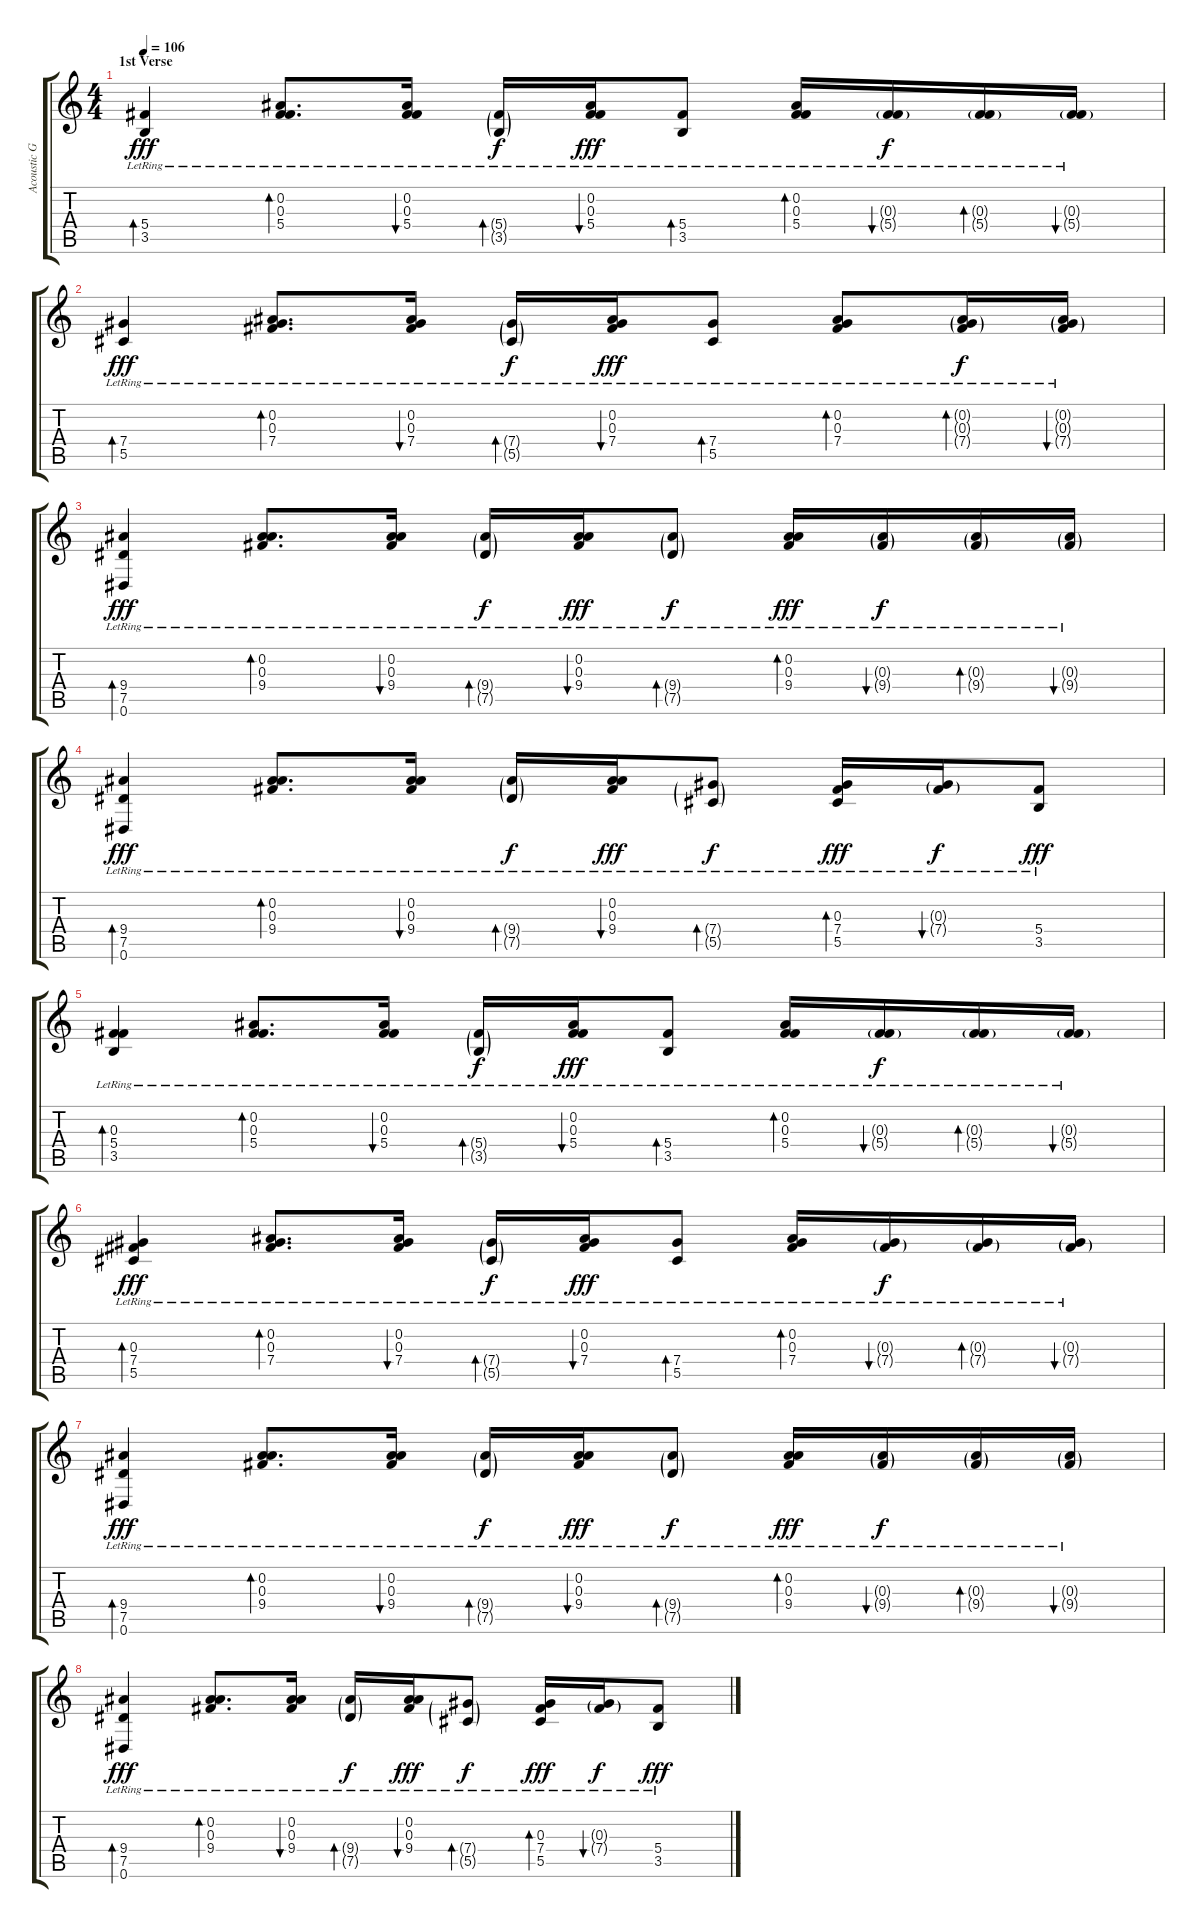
\track ("Acoustic Guitar C/L" "Acoustic G") {instrument acousticguitarsteel}
\staff {score tabs}
\tuning (Eb4 Bb3 Gb3 Db3 Ab2 Eb2) {hide}
\ts (4 4)
\section ("" "1st Verse")
\tempo 106
\clef g2
\ks c
(5.4{lr} 3.5{lr}).4{bd 30 dy fff volume 9 balance 3} (0.2{lr} 0.3{lr} 5.4{lr}).8{d bd 30} (0.2{lr} 0.3{lr} 5.4{lr}).16{bu 30} (5.4{g lr} 3.5{g}).16{bd 30 dy f} (0.2{lr} 0.3{lr} 5.4{lr}).16{bu 30 dy fff} (5.4{lr} 3.5{lr}).8{bd 30} (0.2{lr} 0.3{lr} 5.4{lr}).16{bd 30} (0.3{g lr} 5.4{g lr}).16{bu 30 dy f} (0.3{g lr} 5.4{g lr}).16{bd 30} (0.3{g lr} 5.4{g}).16{bu 30} |
(7.4{lr} 5.5{lr}).4{bd 30 dy fff} (0.2{lr} 0.3{lr} 7.4{lr}).8{d bd 30} (0.2{lr} 0.3{lr} 7.4{lr}).16{bu 30} (7.4{g lr} 5.5{g}).16{bd 30 dy f} (0.2{lr} 0.3{lr} 7.4{lr}).16{bu 30 dy fff} (7.4{lr} 5.5{lr}).8{bd 30} (0.2{lr} 0.3{lr} 7.4{lr}).8{bd 30} (0.2{g lr} 0.3{g lr} 7.4{g lr}).16{bd 30 dy f} (0.2{g lr} 0.3{g lr} 7.4{g lr}).16{bu 30} |
(9.4{lr} 7.5{lr} 0.6{lr}).4{bd 30 dy fff} (0.2{lr} 0.3{lr} 9.4{lr}).8{d bd 30} (0.2{lr} 0.3{lr} 9.4{lr}).16{bu 30} (9.4{g lr} 7.5{g lr}).16{bd 30 dy f} (0.2{lr} 0.3{lr} 9.4{lr}).16{bu 30 dy fff} (9.4{g lr} 7.5{g lr}).8{bd 30 dy f} (0.2{lr} 0.3{lr} 9.4{lr}).16{bd 30 dy fff} (0.3{g lr} 9.4{g lr}).16{bu 30 dy f} (0.3{g lr} 9.4{g lr}).16{bd 30} (0.3{g lr} 9.4{g lr}).16{bu 30} |
(9.4{lr} 7.5{lr} 0.6{lr}).4{bd 30 dy fff} (0.2{lr} 0.3{lr} 9.4{lr}).8{d bd 30} (0.2{lr} 0.3{lr} 9.4{lr}).16{bu 30} (9.4{g lr} 7.5{g lr}).16{bd 30 dy f} (0.2{lr} 0.3{lr} 9.4{lr}).16{bu 30 dy fff} (7.4{g lr} 5.5{g lr}).8{bd 30 dy f} (0.3{lr} 7.4{lr} 5.5{lr}).16{bd 30 dy fff} (0.3{g lr} 7.4{g lr}).16{bu 30 dy f} (5.4{lr} 3.5{lr}).8{dy fff} |
(0.3 5.4{lr} 3.5{lr}).4{bd 30} (0.2{lr} 0.3{lr} 5.4{lr}).8{d bd 30} (0.2{lr} 0.3{lr} 5.4{lr}).16{bu 30} (5.4{g lr} 3.5{g}).16{bd 30 dy f} (0.2{lr} 0.3{lr} 5.4{lr}).16{bu 30 dy fff} (5.4{lr} 3.5{lr}).8{bd 30} (0.2{lr} 0.3{lr} 5.4{lr}).16{bd 30} (0.3{g lr} 5.4{g lr}).16{bu 30 dy f} (0.3{g lr} 5.4{g lr}).16{bd 30} (0.3{g lr} 5.4{g}).16{bu 30} |
(0.3 7.4{lr} 5.5{lr}).4{bd 30 dy fff} (0.2{lr} 0.3{lr} 7.4{lr}).8{d bd 30} (0.2{lr} 0.3{lr} 7.4{lr}).16{bu 30} (7.4{g lr} 5.5{g}).16{bd 30 dy f} (0.2{lr} 0.3{lr} 7.4{lr}).16{bu 30 dy fff} (7.4{lr} 5.5{lr}).8{bd 30} (0.2{lr} 0.3{lr} 7.4{lr}).16{bd 30} (0.3{g lr} 7.4{g}).16{bu 30 dy f} (0.3{g lr} 7.4{g lr}).16{bd 30} (0.3{g lr} 7.4{g lr}).16{bu 30} |
(9.4{lr} 7.5{lr} 0.6{lr}).4{bd 30 dy fff} (0.2{lr} 0.3{lr} 9.4{lr}).8{d bd 30} (0.2{lr} 0.3{lr} 9.4{lr}).16{bu 30} (9.4{g lr} 7.5{g lr}).16{bd 30 dy f} (0.2{lr} 0.3{lr} 9.4{lr}).16{bu 30 dy fff} (9.4{g lr} 7.5{g lr}).8{bd 30 dy f} (0.2{lr} 0.3{lr} 9.4{lr}).16{bd 30 dy fff} (0.3{g lr} 9.4{g}).16{bu 30 dy f} (0.3{g lr} 9.4{g lr}).16{bd 30} (0.3{g lr} 9.4{g lr}).16{bu 30} |
(9.4{lr} 7.5{lr} 0.6{lr}).4{bd 30 dy fff} (0.2{lr} 0.3{lr} 9.4{lr}).8{d bd 30} (0.2{lr} 0.3{lr} 9.4{lr}).16{bu 30} (9.4{g lr} 7.5{g lr}).16{bd 30 dy f} (0.2{lr} 0.3{lr} 9.4{lr}).16{bu 30 dy fff} (7.4{g lr} 5.5{g lr}).8{bd 30 dy f} (0.3{lr} 7.4{lr} 5.5{lr}).16{bd 30 dy fff} (0.3{g lr} 7.4{g lr}).16{bu 30 dy f} (5.4{lr} 3.5{lr}).8{dy fff}
